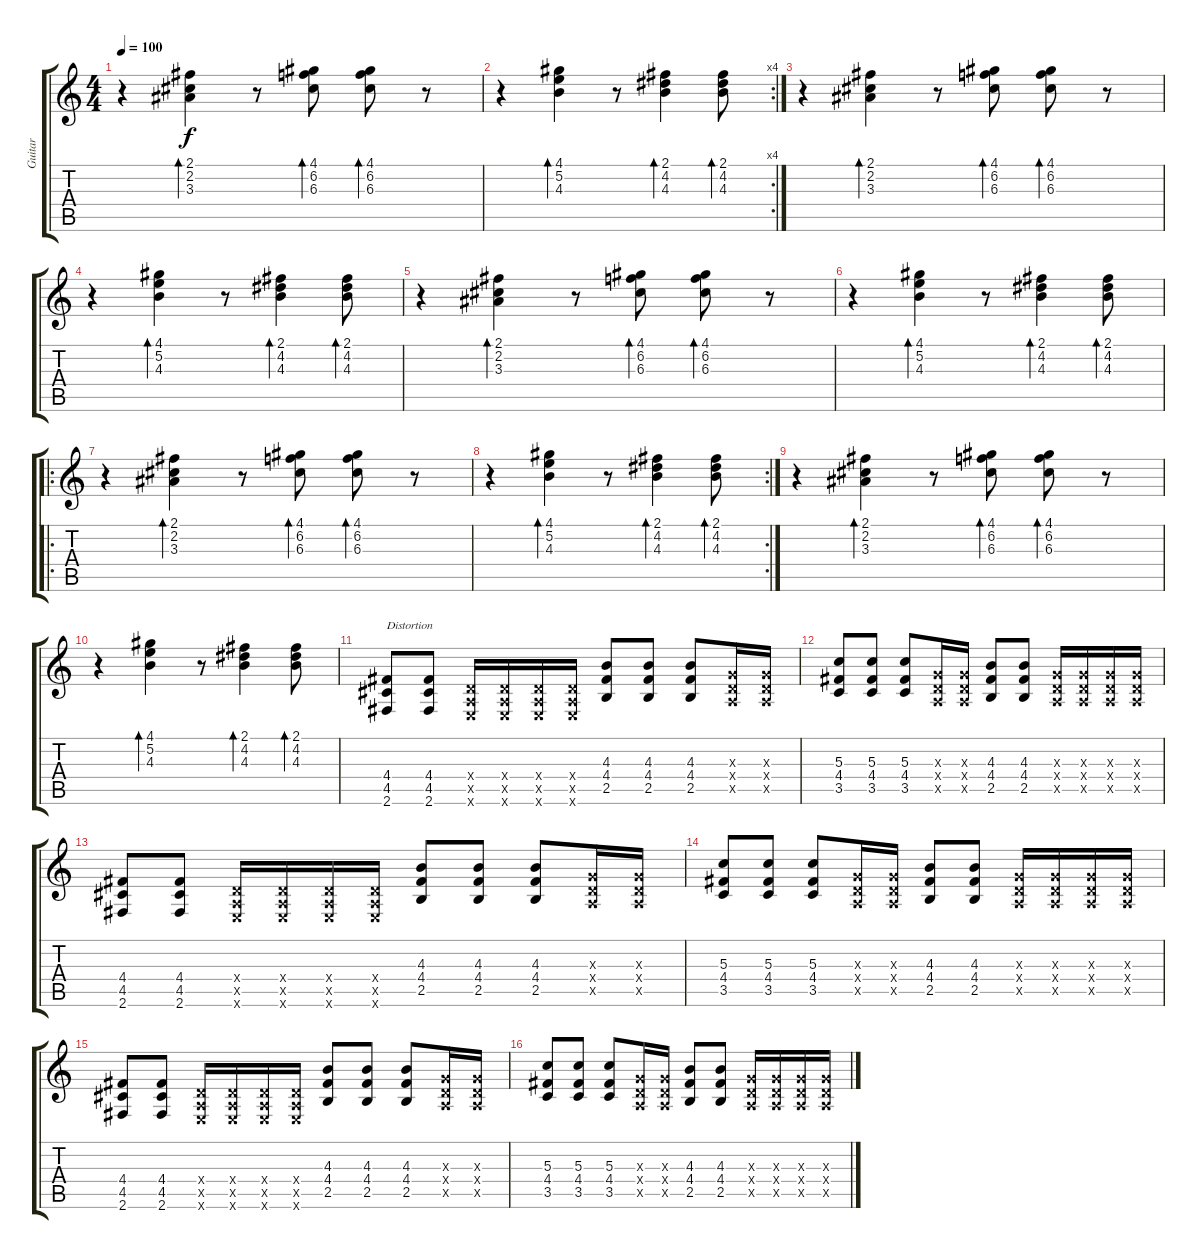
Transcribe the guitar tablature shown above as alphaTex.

\track ("Guitar" "Guitar") {instrument electricguitarclean}
\staff {score tabs}
\tuning (E4 B3 G3 D3 A2 E2) {hide}
\ts (4 4)
\tempo 100
\clef g2
\ks c
r.4{dy f instrument electricguitarclean} (2.1 2.2 3.3).4{bd 60} r.8 (4.1 6.2 6.3).8{bd 60} (4.1 6.2 6.3).8{bd 60} r.8 |
\rc 4
r.4 (4.1 5.2 4.3).4{bd 60} r.8 (2.1 4.2 4.3).4{bd 60} (2.1 4.2 4.3).8{bd 60} |
r.4 (2.1 2.2 3.3).4{bd 60} r.8 (4.1 6.2 6.3).8{bd 60} (4.1 6.2 6.3).8{bd 60} r.8 |
r.4 (4.1 5.2 4.3).4{bd 60} r.8 (2.1 4.2 4.3).4{bd 60} (2.1 4.2 4.3).8{bd 60} |
r.4 (2.1 2.2 3.3).4{bd 60} r.8 (4.1 6.2 6.3).8{bd 60} (4.1 6.2 6.3).8{bd 60} r.8 |
r.4 (4.1 5.2 4.3).4{bd 60} r.8 (2.1 4.2 4.3).4{bd 60} (2.1 4.2 4.3).8{bd 60} |
\ro
r.4 (2.1 2.2 3.3).4{bd 60} r.8 (4.1 6.2 6.3).8{bd 60} (4.1 6.2 6.3).8{bd 60} r.8 |
\rc 2
r.4 (4.1 5.2 4.3).4{bd 60} r.8 (2.1 4.2 4.3).4{bd 60} (2.1 4.2 4.3).8{bd 60} |
r.4 (2.1 2.2 3.3).4{bd 60} r.8 (4.1 6.2 6.3).8{bd 60} (4.1 6.2 6.3).8{bd 60} r.8 |
r.4 (4.1 5.2 4.3).4{bd 60} r.8 (2.1 4.2 4.3).4{bd 60} (2.1 4.2 4.3).8{bd 60} |
(4.4 4.5 2.6).8{txt "Distortion" instrument distortionguitar} (4.4 4.5 2.6).8 (0.4{x} 0.5{x} 0.6{x}).16 (0.4{x} 0.5{x} 0.6{x}).16 (0.4{x} 0.5{x} 0.6{x}).16 (0.4{x} 0.5{x} 0.6{x}).16 (4.3 4.4 2.5).8 (4.3 4.4 2.5).8 (4.3 4.4 2.5).8 (0.3{x} 0.4{x} 0.5{x}).16 (0.3{x} 0.4{x} 0.5{x}).16 |
(5.3 4.4 3.5).8 (5.3 4.4 3.5).8 (5.3 4.4 3.5).8 (0.3{x} 0.4{x} 0.5{x}).16 (0.3{x} 0.4{x} 0.5{x}).16 (4.3 4.4 2.5).8 (4.3 4.4 2.5).8 (0.3{x} 0.4{x} 0.5{x}).16 (0.3{x} 0.4{x} 0.5{x}).16 (0.3{x} 0.4{x} 0.5{x}).16 (0.3{x} 0.4{x} 0.5{x}).16 |
(4.4 4.5 2.6).8 (4.4 4.5 2.6).8 (0.4{x} 0.5{x} 0.6{x}).16 (0.4{x} 0.5{x} 0.6{x}).16 (0.4{x} 0.5{x} 0.6{x}).16 (0.4{x} 0.5{x} 0.6{x}).16 (4.3 4.4 2.5).8 (4.3 4.4 2.5).8 (4.3 4.4 2.5).8 (0.3{x} 0.4{x} 0.5{x}).16 (0.3{x} 0.4{x} 0.5{x}).16 |
(5.3 4.4 3.5).8 (5.3 4.4 3.5).8 (5.3 4.4 3.5).8 (0.3{x} 0.4{x} 0.5{x}).16 (0.3{x} 0.4{x} 0.5{x}).16 (4.3 4.4 2.5).8 (4.3 4.4 2.5).8 (0.3{x} 0.4{x} 0.5{x}).16 (0.3{x} 0.4{x} 0.5{x}).16 (0.3{x} 0.4{x} 0.5{x}).16 (0.3{x} 0.4{x} 0.5{x}).16 |
(4.4 4.5 2.6).8 (4.4 4.5 2.6).8 (0.4{x} 0.5{x} 0.6{x}).16 (0.4{x} 0.5{x} 0.6{x}).16 (0.4{x} 0.5{x} 0.6{x}).16 (0.4{x} 0.5{x} 0.6{x}).16 (4.3 4.4 2.5).8 (4.3 4.4 2.5).8 (4.3 4.4 2.5).8 (0.3{x} 0.4{x} 0.5{x}).16 (0.3{x} 0.4{x} 0.5{x}).16 |
(5.3 4.4 3.5).8 (5.3 4.4 3.5).8 (5.3 4.4 3.5).8 (0.3{x} 0.4{x} 0.5{x}).16 (0.3{x} 0.4{x} 0.5{x}).16 (4.3 4.4 2.5).8 (4.3 4.4 2.5).8 (0.3{x} 0.4{x} 0.5{x}).16 (0.3{x} 0.4{x} 0.5{x}).16 (0.3{x} 0.4{x} 0.5{x}).16 (0.3{x} 0.4{x} 0.5{x}).16
